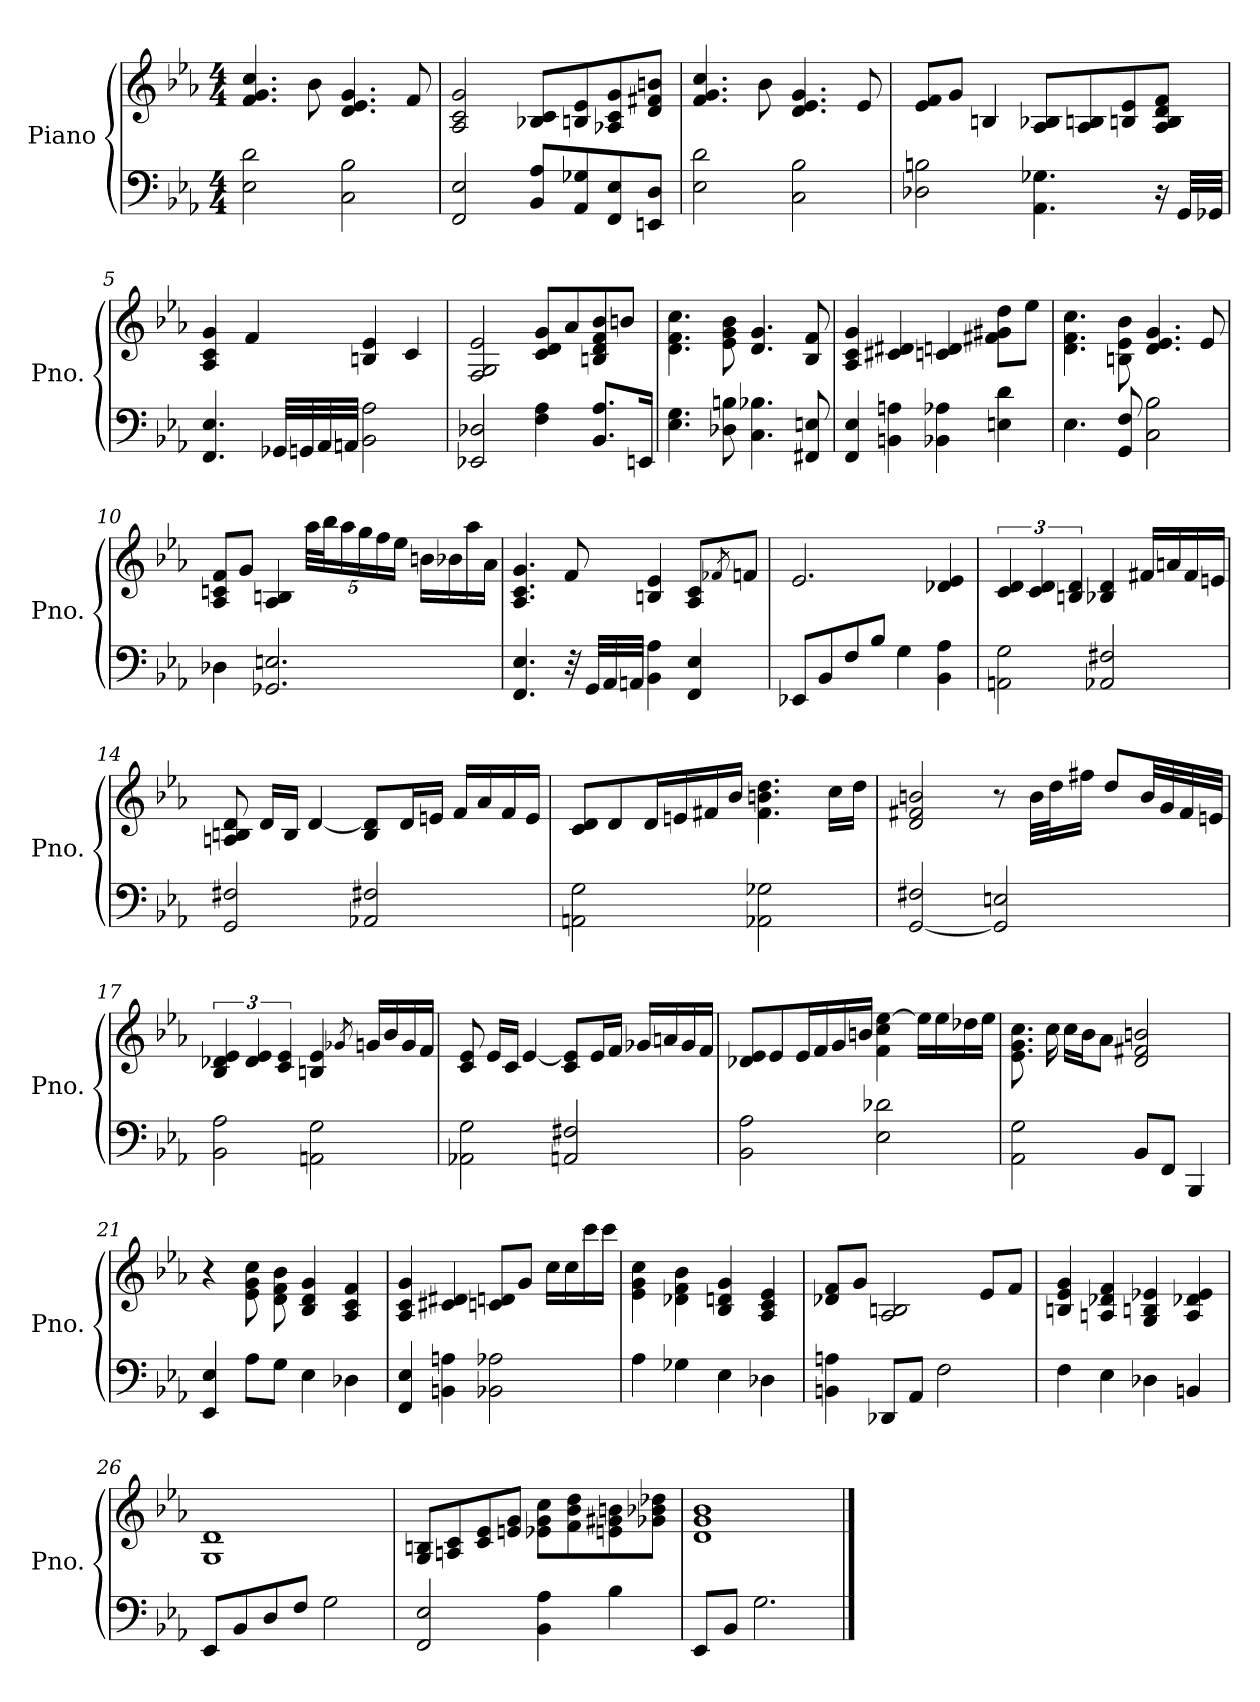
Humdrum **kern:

**kern	**kern
*part1	*part1
*staff2	*staff1
*I"Piano	*
*I'Pno.	*
*clefF4	*clefG2
*k[b-e-a-]	*k[b-e-a-]
*M4/4	*M4/4
*MM75	*MM75
=1	=1
2E-\ 2d\	4.f/ 4.g/ 4.cc/
.	8b-\
2C\ 2B-\	4.d/ 4.e-/ 4.g/
.	8f/
=2	=2
2FF/ 2E-/	2A-/ 2c/ 2g/
8BB-/ 8A-/L	8B-X/ 8c/L
8AA-/ 8G-X/	8Bn/ 8e-/
8FF/ 8E-/	8A-X/ 8c/ 8g/
8EEn/ 8D/J	8d/ 8f#X/ 8bn/J
=3	=3
2E-\ 2d\	4.f/ 4.g/ 4.cc/
.	8b-\
2C\ 2B-\	4.d/ 4.e-/ 4.g/
.	8e-/
=4	=4
2D-X\ 2Bn\	8e-/ 8f/L
.	8g/J
.	4Bn/
4.AA-\ 4.G-X\	8A-/ 8B-X/L
.	8A-/ 8Bn/
.	8Bn/ 8e-/
16r	8A-/ 8B/ 8d/ 8f/J
32GG/LLL	.
32GG-X/JJJ	.
=5	=5
4.FF/ 4.E-/	4A-/ 4c/ 4g/
.	4f/
32GG-X/LLL	.
32GGn/	.
32AA-/	.
32AAn/JJJ	.
2BB-\ 2A-\	4Bn/ 4e-/
.	4c/
!!LO:LB:g=z
=6	=6
2EE-X/ 2D-X/	2F/ 2G/ 2e-/
4F\ 4A-\	8c/ 8d/ 8g/L
.	8a-/
8.BB-/ 8.A-/L	8Bn/ 8d/ 8f/ 8b-/
.	8bn/J
16EEn/Jk	.
=7	=7
4.E-\ 4.G\	4.d\ 4.f\ 4.cc\
8D-X\ 8Bn\	8e-\ 8g\ 8b-\
4.C\ 4.B-X\	4.d/ 4.g/
8FF#X/ 8En/	8B-/ 8f/
=8	=8
4FF/ 4E-/	4A-/ 4c/ 4g/
4BBn\ 4An\	4c#X/ 4d#X/
4BB-X\ 4A-X\	4cn/ 4dn/
4En\ 4d\	8f#X\ 8g#X\ 8dd\L
.	8ee-\J
=9	=9
4.E-\	4.d\ 4.f\ 4.cc\
8GG/ 8F/	8Bn\ 8e-\ 8b-\
2C\ 2B-\	4.d/ 4.e-/ 4.g/
.	8e-/
!!LO:LB:g=z
=10	=10
4D-X\	8A-/ 8cn/ 8f/L
.	8g/J
2.GG-X/ 2.En/	4A-/ 4Bn/
*	*Xbrackettup
.	40aa-\LLL
.	40bb-\J
.	20aa-\
.	20gg\
.	20ff\
.	20ee-\JJ
.	16bn\LL
.	16b-X\
.	16aa-\
.	16a-\JJ
=11	=11
4.FF/ 4.E-/	4.A-/ 4.c/ 4.g/
32r	8f/
32GG/LLL	.
32AA-/	.
32AAn/JJJ	.
4BB-\ 4A-\	4Bn/ 4e-/
4FF/ 4E-/	8A-/ 8c/L
.	8qf-X/
.	8fn/J
=12	=12
8EE-X/L	2.e-/
8BB-/	.
8F/	.
8B-/J	.
4G\	.
4BB-\ 4A-\	4d-X/ 4e-/
=13	=13
*	*brackettup
2AAn\ 2G\	6c/ 6d/
.	6c/ 6d/
.	6Bn/ 6d/
2AA-X/ 2F#X/	4B-X/ 4d/
.	16f#X/LL
.	16an/
.	16f#/
.	16en/JJ
!!LO:LB:g=z
=14	=14
2GG/ 2F#X/	8An/ 8Bn/ 8d/
.	16d/LL
.	16B/JJ
.	[4d/
2AA-X/ 2F#X/	8B/ 8d/]L
.	16d/L
.	16en/JJ
.	16f/LL
.	16a-/
.	16f/
.	16e/JJ
=15	=15
2AAn\ 2G\	8c/ 8d/L
.	8d/
.	16d/L
.	16en/
.	16f#X/
.	16b-/JJ
2AA-X\ 2G-X\	4.f#\ 4.bn\ 4.dd\
.	16cc\LL
.	16dd\JJ
=16	=16
[2GG/ 2F#X/	2d/ 2f#X/ 2bn/
2GG/] 2En/	8r
.	32b\LLL
.	32dd\J
.	16ff#X\JJ
.	8dd/L
.	32b/LL
.	32g/
.	32f#/
.	32en/JJJ
=17	=17
2BB-\ 2A-\	6B-/ 6d-X/ 6e-/
.	6d-/ 6e-/
.	6c/ 6e-/
2AAn\ 2G\	4Bn/ 4e-/
.	8qg-X/
.	16gn/LL
.	16b-/
.	16g/
.	16f/JJ
!!LO:LB:g=z
=18	=18
2AA-X\ 2G\	8c/ 8e-/
.	16e-/LL
.	16c/JJ
.	[4e-/
2AAn/ 2F#X/	8c/ 8e-/]L
.	16e-/L
.	16f/JJ
.	16g-X/LL
.	16an/
.	16g-/
.	16f/JJ
=19	=19
2BB-\ 2A-\	8d-X/ 8e-/L
.	8e-/
.	16e-/L
.	16f/
.	16g/
.	16bn/JJ
2E-\ 2d-X\	4f\ 4cc\ [4ee-\
.	16ee-\LL]
.	16ee-\
.	16dd-X\
.	16ee-\JJ
=20	=20
2AA-\ 2G\	8.e-\ 8.g\ 8.cc\
.	16cc\
.	16cc\LL
.	16b-\J
.	8a-\J
8BB-/L	2d/ 2f#X/ 2bn/
8FF/J	.
4BBB-/	.
=21	=21
4EE-/ 4E-/	4r
8A-\L	8e-\ 8g\ 8cc\
8G\J	8d\ 8f\ 8b-\
4E-\	4B-/ 4d/ 4g/
4D-X\	4A-/ 4c/ 4f/
!!LO:LB:g=z
=22	=22
4FF/ 4E-/	4A-/ 4c/ 4g/
4BBn\ 4An\	4c#X/ 4d#X/
2BB-X\ 2A-X\	8cn/ 8dn/L
.	8g/J
.	16cc\LL
.	16cc\
.	16ccc\
.	16ccc\JJ
=23	=23
4A-\	4e-\ 4g\ 4cc\
4G-X\	4d-X\ 4f\ 4b-\
4E-\	4B-/ 4dn/ 4g/
4D-X\	4A-/ 4c/ 4e-/
=24	=24
4BBn\ 4An\	8d-X/ 8f/L
.	8g/J
8DD-X/L	2A-/ 2Bn/
8AA-/J	.
2F\	.
.	8e-/L
.	8f/J
=25	=25
4F\	4Bn/ 4e-/ 4g/
4E-\	4An/ 4d-X/ 4f/
4D-X\	4G/ 4Bn/ 4e-X/
4BBn/	4A/ 4d-X/ 4e-/
=26	=26
8EE-/L	1G 1d
8BB-/	.
8D/	.
8F/J	.
2G\	.
!!LO:LB:g=z
=27	=27
2FF/ 2E-/	8G/ 8Bn/L
.	8An/ 8c/
.	8c/ 8e-/
.	8en/ 8g/J
4BB-\ 4A-\	8e-X\ 8g\ 8cc\L
.	8f\ 8b-\ 8dd\
4B-\	8en\ 8g#X\ 8bn\
.	8g-X\ 8b-X\ 8dd-X\J
=28	=28
*	*MM70
8EE-/L	1d 1g 1b-
8BB-/J	.
2.G\	.
==	==
*-	*-
